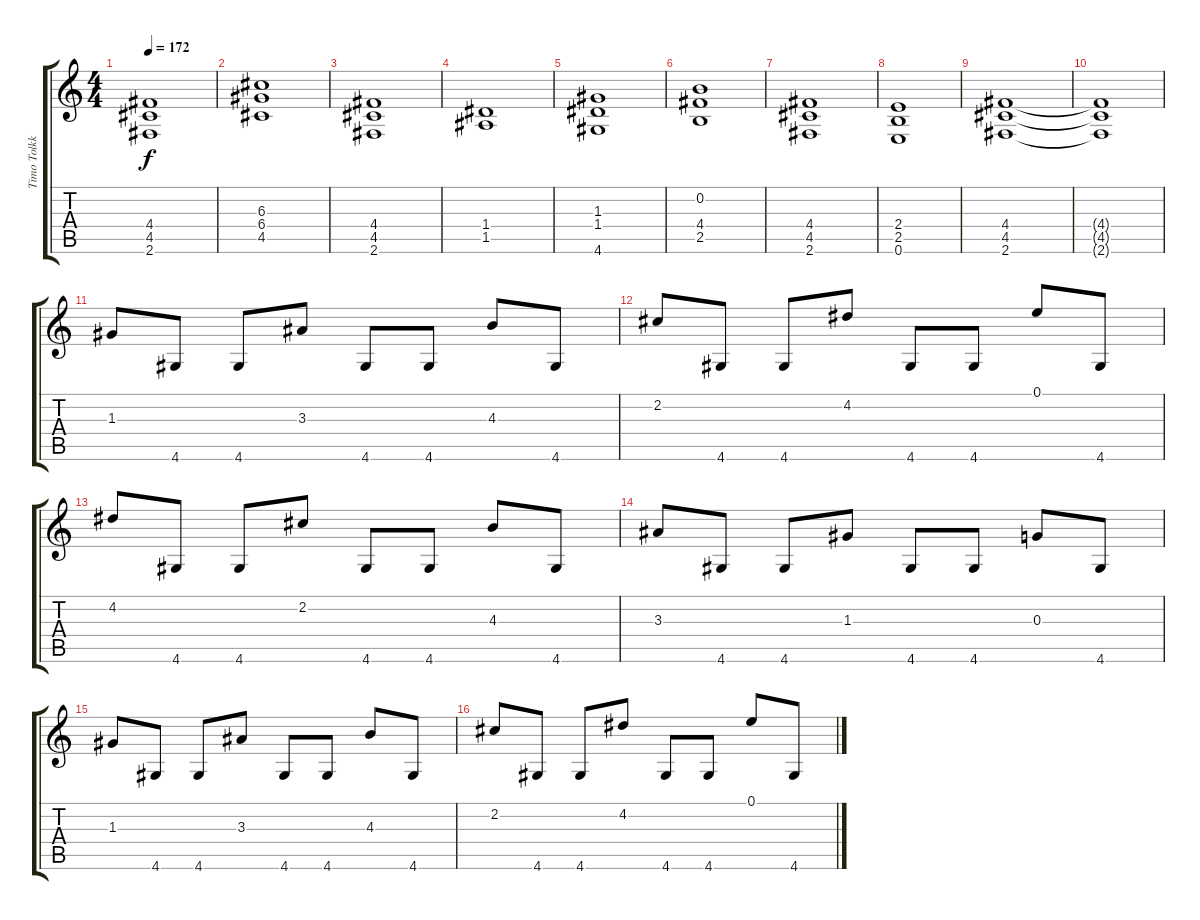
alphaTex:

\track ("Timo Tolkki" "Timo Tolkk") {instrument distortionguitar}
\staff {score tabs}
\tuning (E4 B3 G3 D3 A2 E2) {hide}
\ts (4 4)
\tempo 172
\clef g2
\ks c
(4.4 4.5 2.6).1{dy f} |
(6.3 6.4 4.5).1 |
(4.4 4.5 2.6).1 |
(1.4 1.5).1 |
(1.3 1.4 4.6).1 |
(0.2 4.4 2.5).1 |
(4.4 4.5 2.6).1 |
(2.4 2.5 0.6).1 |
(4.4 4.5 2.6).1 |
(4.4{t} 4.5{t} 2.6{t}).1 |
1.3.8 4.6.8 4.6.8 3.3.8 4.6.8 4.6.8 4.3.8 4.6.8 |
2.2.8 4.6.8 4.6.8 4.2.8 4.6.8 4.6.8 0.1.8 4.6.8 |
4.2.8 4.6.8 4.6.8 2.2.8 4.6.8 4.6.8 4.3.8 4.6.8 |
3.3.8 4.6.8 4.6.8 1.3.8 4.6.8 4.6.8 0.3.8 4.6.8 |
1.3.8 4.6.8 4.6.8 3.3.8 4.6.8 4.6.8 4.3.8 4.6.8 |
2.2.8 4.6.8 4.6.8 4.2.8 4.6.8 4.6.8 0.1.8 4.6.8
